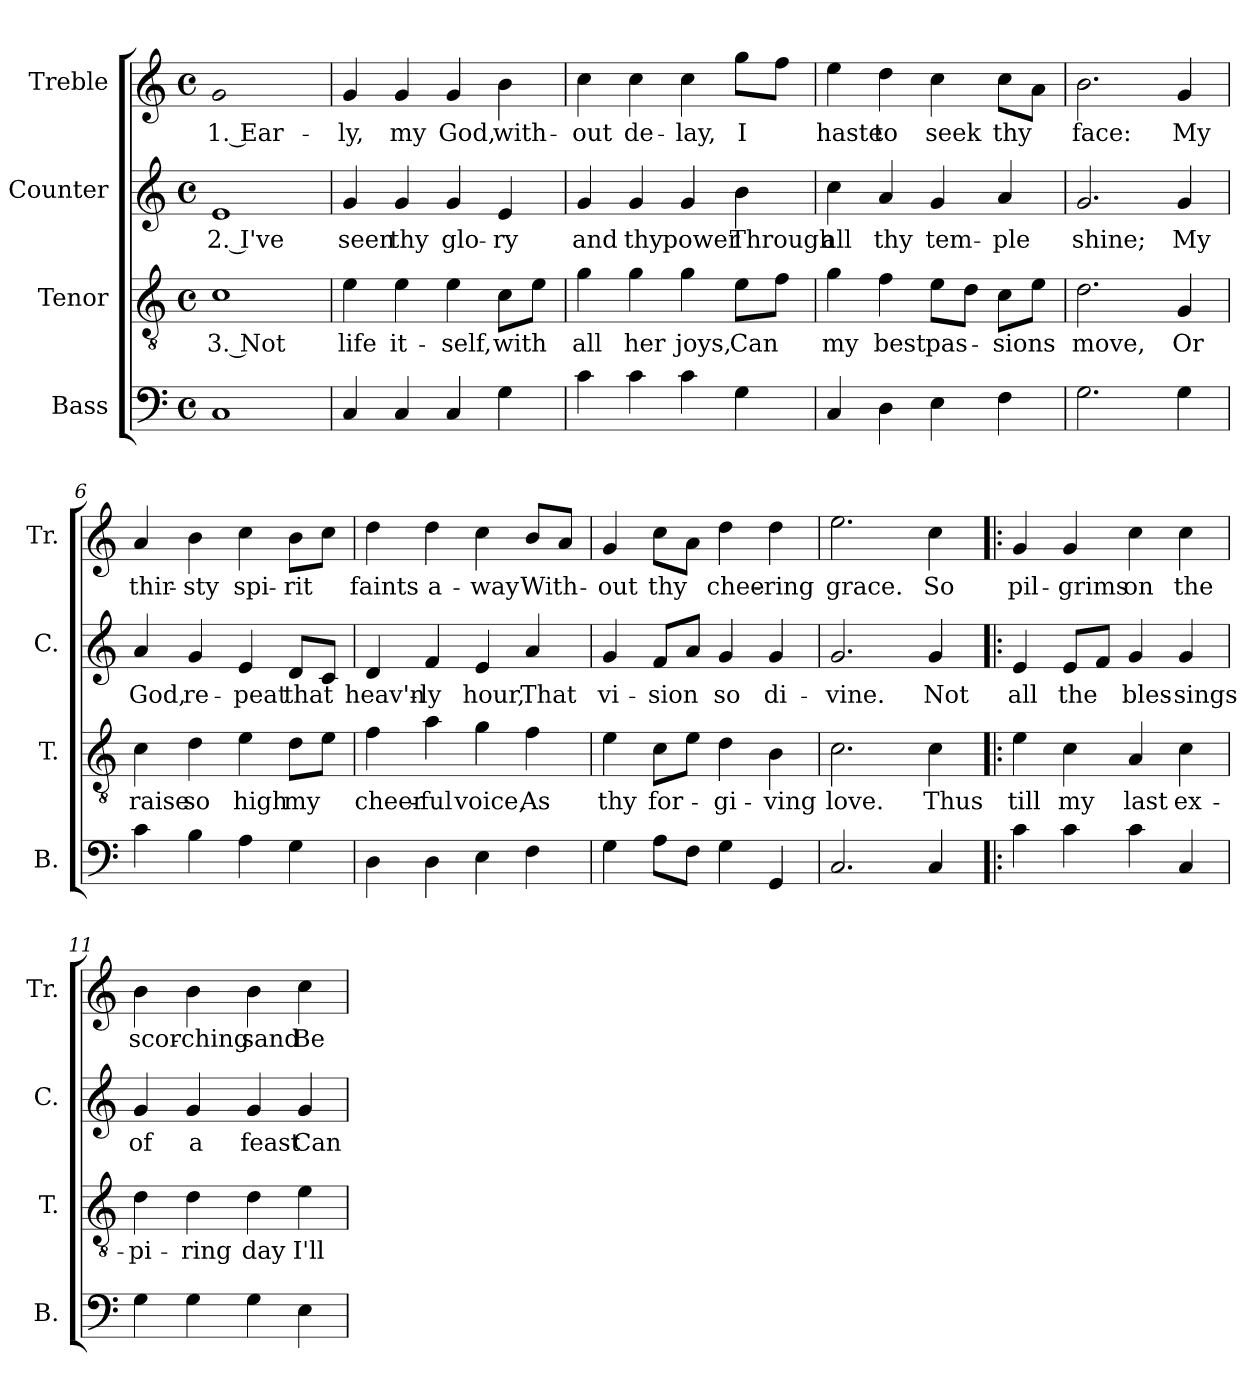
**kern	**kern	**text	**kern	**text	**kern	**text
*part4	*part3	*part3	*part2	*part2	*part1	*part1
*staff4	*staff3	*staff3	*staff2	*staff2	*staff1	*staff1
*I"Bass	*I"Tenor	*	*I"Counter	*	*I"Treble	*
*I'B.	*I'T.	*	*I'C.	*	*I'Tr.	*
*clefF4	*clefGv2	*	*clefG2	*	*clefG2	*
*k[]	*k[]	*	*k[]	*	*k[]	*
*M4/4	*M4/4	*	*M4/4	*	*M4/4	*
*met(c)	*met(c)	*	*met(c)	*	*met(c)	*
*MM150	*MM150	*	*MM150	*	*MM150	*
=1	=1	=1	=1	=1	=1	=1
!	!	!	!	!	!LO:N:head=open	!
1C	1c	3. Not	1e	2. I've	1g	1. Ear-
=2	=2	=2	=2	=2	=2	=2
4C/	4e\	life	4g/	seen	4g/	-ly,
4C/	4e\	it-	4g/	thy	4g/	my
4C/	4e\	-self,	4g/	glo-	4g/	God,
4G\	8c\L	with	4e/	-ry	4b\	with-
.	8e\J	.	.	.	.	.
=3	=3	=3	=3	=3	=3	=3
4c\	4g\	all	4g/	and	4cc\	-out
4c\	4g\	her	4g/	thy	4cc\	de-
4c\	4g\	joys,	4g/	power	4cc\	-lay,
4G\	8e\L	Can	4b\	Through	8gg\L	I
.	8f\J	.	.	.	8ff\J	.
=4	=4	=4	=4	=4	=4	=4
4C/	4g\	my	4cc\	all	4ee\	haste
4D\	4f\	best	4a/	thy	4dd\	to
4E\	8e\L	pas-	4g/	tem-	4cc\	seek
.	8d\J	.	.	.	.	.
4F\	8c\L	-sions	4a/	-ple	8cc\L	thy
.	8e\J	.	.	.	8a\J	.
=5	=5	=5	=5	=5	=5	=5
2.G\	2.d\	move,	2.g/	shine;	2.b\	face:
4G\	4G/	Or	4g/	My	4g/	My
=6	=6	=6	=6	=6	=6	=6
4c\	4c\	raise	4a/	God,	4a/	thir-
4B\	4d\	so	4g/	re-	4b\	-sty
4A\	4e\	high	4e/	-peat	4cc\	spi-
4G\	8d\L	my	8d/L	that	8b\L	-rit
.	8e\J	.	8c/J	.	8cc\J	.
=7	=7	=7	=7	=7	=7	=7
4D\	4f\	cheer-	4d/	heav'n-	4dd\	faints
4D\	4a\	-ful	4f/	-ly	4dd\	a-
4E\	4g\	voice,	4e/	hour,	4cc\	-way
4F\	4f\	As	4a/	That	8b/L	With-
.	.	.	.	.	8a/J	.
!!LO:LB:g=z
=8	=8	=8	=8	=8	=8	=8
4G\	4e\	thy	4g/	vi-	4g/	-out
8A\L	8c\L	for-	8f/L	-sion	8cc\L	thy
8F\J	8e\J	.	8a/J	.	8a\J	.
4G\	4d\	-gi-	4g/	so	4dd\	chee-
4GG/	4B\	ving	4g/	di-	4dd\	-ring
=9	=9	=9	=9	=9	=9	=9
2.C/	2.c\	love.	2.g/	-vine.	2.ee\	grace.
4C/	4c\	Thus	4g/	Not	4cc\	So
=10!|:	=10!|:	=10!|:	=10!|:	=10!|:	=10!|:	=10!|:
4c\	4e\	till	4e/	all	4g/	pil-
4c\	4c\	my	8e/L	the	4g/	-grims
.	.	.	8f/J	.	.	.
4c\	4A/	last	4g/	bles-	4cc\	on
4C/	4c\	ex-	4g/	-sings	4cc\	the
=11	=11	=11	=11	=11	=11	=11
4G\	4d\	-pi-	4g/	of	4b\	scor-
4G\	4d\	-ring	4g/	a	4b\	-ching
4G\	4d\	day	4g/	feast	4b\	sand
4E\	4e\	I'll	4g/	Can	4cc\	Be-
=	=	=	=	=	=	=
*-	*-	*-	*-	*-	*-	*-
